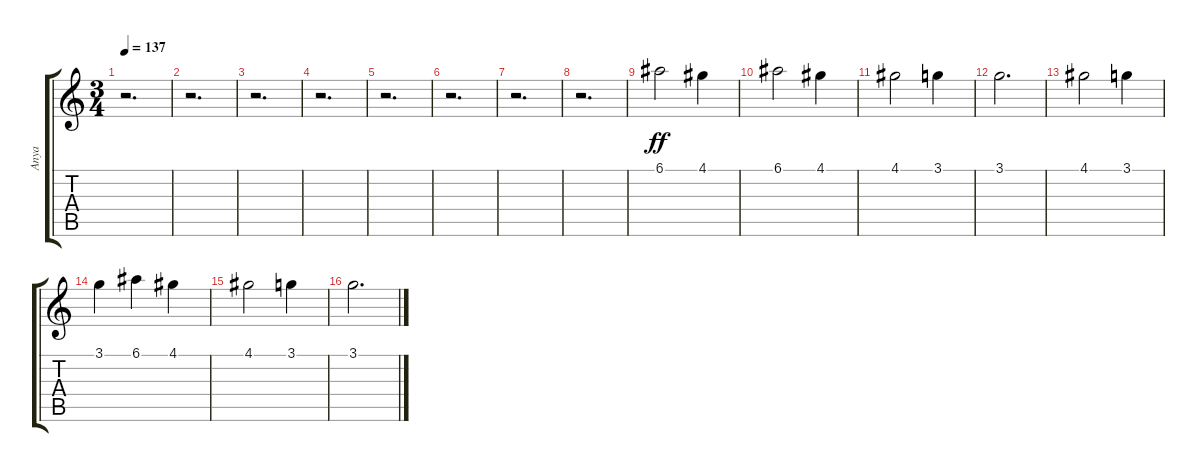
\track ("Anya" "Anya") {instrument distortionguitar}
\staff {score tabs}
\tuning (E4 B3 G3 D3 A2 E2) {hide}
\ts (3 4)
\tempo 137
\clef g2
\ks c
r.2{d dy f} |
r.2{d} |
r.2{d} |
r.2{d} |
r.2{d} |
r.2{d} |
r.2{d} |
r.2{d} |
6.1.2{dy ff} 4.1.4 |
6.1.2 4.1.4 |
4.1.2 3.1.4 |
3.1.2{d} |
4.1.2 3.1.4 |
3.1.4 6.1.4 4.1.4 |
4.1.2 3.1.4 |
3.1.2{d}
